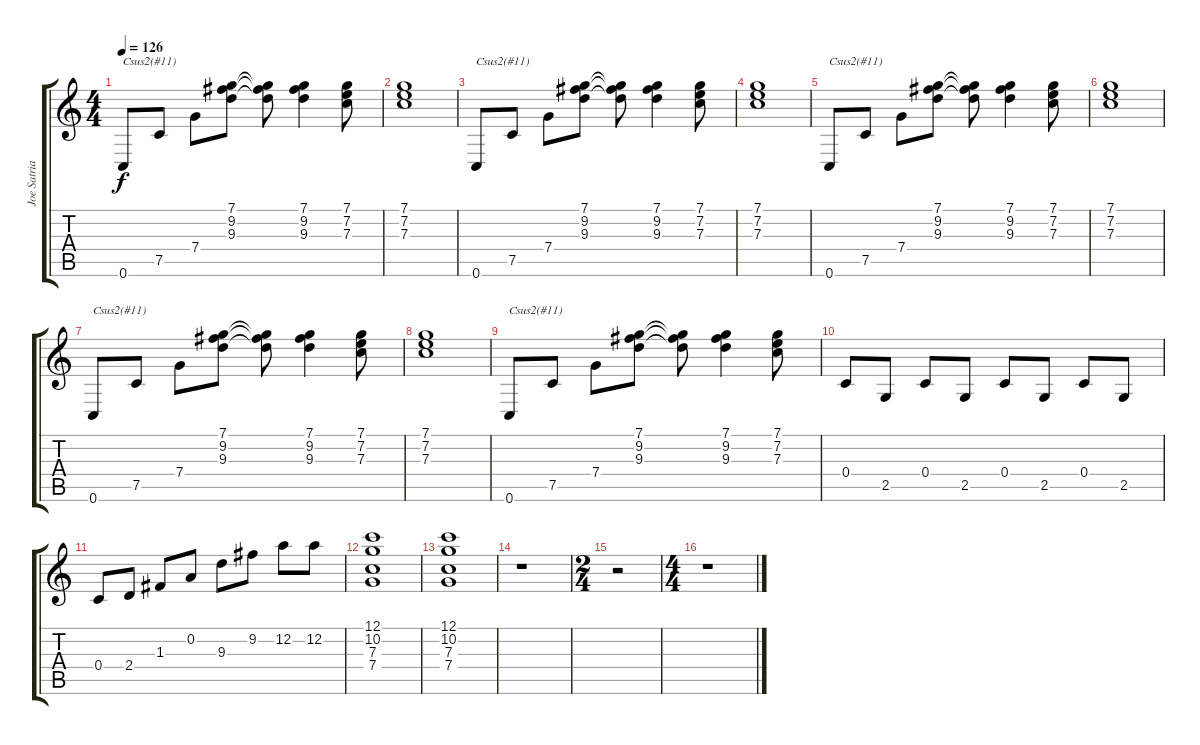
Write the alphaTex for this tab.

\track ("Joe Satriani rythmique" "Joe Satria") {instrument acousticguitarnylon}
\staff {score tabs}
\tuning (C4 A3 F3 C3 F2 C2) {hide}
\ts (4 4)
\tempo 126
\clef g2
\ks c
0.6.8{txt "Csus2(#11)" dy f} 7.5.8 7.4.8 (7.1 9.2 9.3).8 (7.1{t} 9.2{t} 9.3{t}).8 (7.1 9.2 9.3).4 (7.1 7.2 7.3).8 |
(7.1 7.2 7.3).1 |
0.6.8{txt "Csus2(#11)"} 7.5.8 7.4.8 (7.1 9.2 9.3).8 (7.1{t} 9.2{t} 9.3{t}).8 (7.1 9.2 9.3).4 (7.1 7.2 7.3).8 |
(7.1 7.2 7.3).1 |
0.6.8{txt "Csus2(#11)"} 7.5.8 7.4.8 (7.1 9.2 9.3).8 (7.1{t} 9.2{t} 9.3{t}).8 (7.1 9.2 9.3).4 (7.1 7.2 7.3).8 |
(7.1 7.2 7.3).1 |
0.6.8{txt "Csus2(#11)"} 7.5.8 7.4.8 (7.1 9.2 9.3).8 (7.1{t} 9.2{t} 9.3{t}).8 (7.1 9.2 9.3).4 (7.1 7.2 7.3).8 |
(7.1 7.2 7.3).1 |
0.6.8{txt "Csus2(#11)"} 7.5.8 7.4.8 (7.1 9.2 9.3).8 (7.1{t} 9.2{t} 9.3{t}).8 (7.1 9.2 9.3).4 (7.1 7.2 7.3).8 |
0.4.8 2.5.8 0.4.8 2.5.8 0.4.8 2.5.8 0.4.8 2.5.8 |
0.4.8 2.4.8 1.3.8 0.2.8 9.3.8 9.2.8 12.2.8 12.2.8 |
(12.1 10.2 7.3 7.4).1 |
(12.1 10.2 7.3 7.4).1 |
r.1 |
\ts (2 4)
r.2 |
\ts (4 4)
r.1
